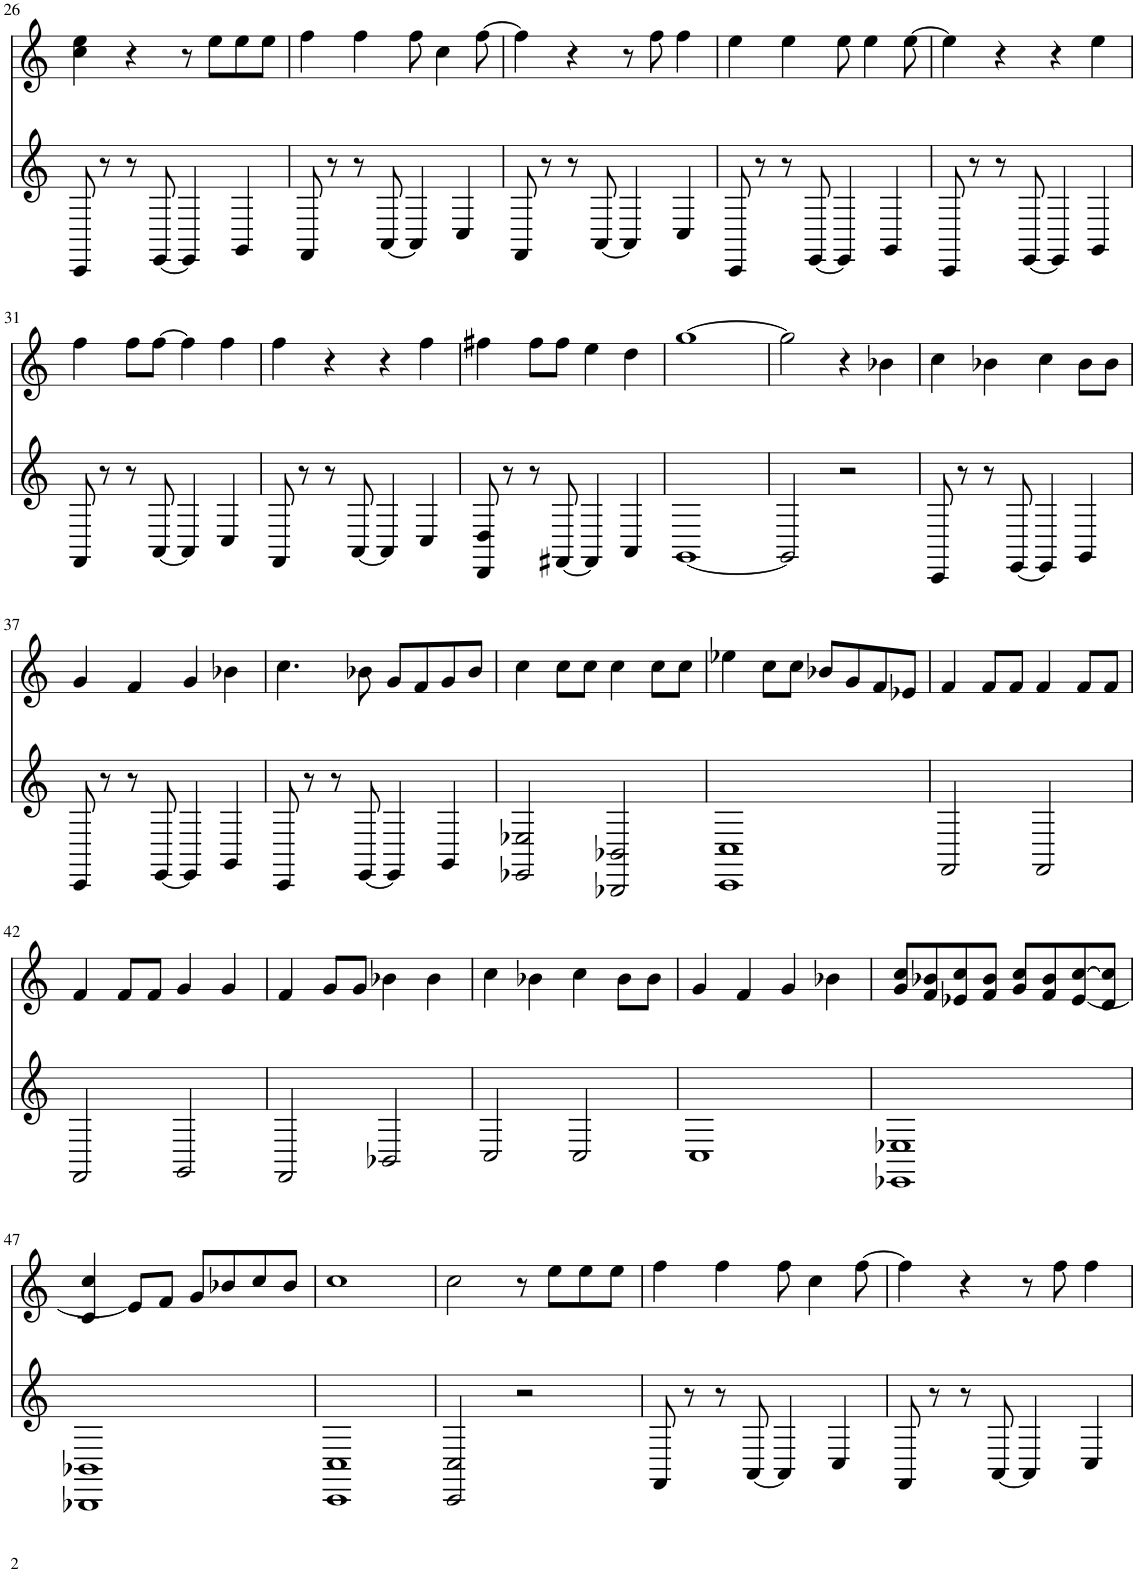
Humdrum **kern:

**kern	**kern
*part2	*part1
*staff2	*staff1
*I"Bass	*I"Melody
!!LO:PB:g=z
*clefG2	*clefG2
*k[]	*k[]
*M4/4	*M4/4
*met(c)	*met(c)
=26	=26
8CC/	4cc\ 4ee\
8r	.
8r	4r
[8EE/	.
4EE/]	8r
.	8ee\L
4GG/	8ee\
.	8ee\J
=27	=27
8FF/	4ff\
8r	.
8r	4ff\
[8AA/	.
4AA/]	8ff\
.	4cc\
4C/	.
.	[8ff\
=28	=28
8FF/	4ff\]
8r	.
8r	4r
[8AA/	.
4AA/]	8r
.	8ff\
4C/	4ff\
=29	=29
8CC/	4ee\
8r	.
8r	4ee\
[8EE/	.
4EE/]	8ee\
.	4ee\
4GG/	.
.	[8ee\
=30	=30
8CC/	4ee\]
8r	.
8r	4r
[8EE/	.
4EE/]	4r
4GG/	4ee\
!!LO:LB:g=z
=31	=31
8FF/	4ff\
8r	.
8r	8ff\L
[8AA/	[8ff\J
4AA/]	4ff\]
4C/	4ff\
=32	=32
8FF/	4ff\
8r	.
8r	4r
[8AA/	.
4AA/]	4r
4C/	4ff\
=33	=33
8DD/ 8D/	4ff#X\
8r	.
8r	8ff#\L
[8FF#X/	8ff#\J
4FF#/]	4ee\
4AA/	4dd\
=34	=34
[1GG	[1gg
=35	=35
2GG/]	2gg\]
2r	4r
.	4b-X\
=36	=36
8CC/	4cc\
8r	.
8r	4b-X\
[8EE/	.
4EE/]	4cc\
4GG/	8b-\L
.	8b-\J
!!LO:LB:g=z
=37	=37
8CC/	4g/
8r	.
8r	4f/
[8EE/	.
4EE/]	4g/
4GG/	4b-X\
=38	=38
8CC/	4.cc\
8r	.
8r	.
[8EE/	8b-X\
4EE/]	8g/L
.	8f/
4GG/	8g/
.	8b-/J
=39	=39
2EE-X/ 2E-X/	4cc\
.	8cc\L
.	8cc\J
2BBB-X/ 2BB-X/	4cc\
.	8cc\L
.	8cc\J
=40	=40
1CC 1C	4ee-X\
.	8cc\L
.	8cc\J
.	8b-X/L
.	8g/
.	8f/
.	8e-X/J
=41	=41
2FF/	4f/
.	8f/L
.	8f/J
2FF/	4f/
.	8f/L
.	8f/J
!!LO:LB:g=z
=42	=42
2FF/	4f/
.	8f/L
.	8f/J
2GG/	4g/
.	4g/
=43	=43
2FF/	4f/
.	8g/L
.	8g/J
2BB-X/	4b-X\
.	4b-\
=44	=44
2C/	4cc\
.	4b-X\
2C/	4cc\
.	8b-\L
.	8b-\J
=45	=45
1C	4g/
.	4f/
.	4g/
.	4b-X\
=46	=46
1EE-X 1E-X	8g/ 8cc/L
.	8f/ 8b-X/
.	8e-X/ 8cc/
.	8f/ 8b-/J
.	8g/ 8cc/L
.	8f/ 8b-/
.	[8e-/ [8cc/
.	8d/ 8cc/]J
!!LO:LB:g=z
=47	=47
1BBB-X 1BB-X	4c/ 4cc/
.	8e-/L]
.	8f/J
.	8g/L
.	8b-X/
.	8cc/
.	8b-/J
=48	=48
1CC 1C	1cc
=49	=49
2CC/ 2C/	2cc\
2r	8r
.	8ee\L
.	8ee\
.	8ee\J
=50	=50
8FF/	4ff\
8r	.
8r	4ff\
[8AA/	.
4AA/]	8ff\
.	4cc\
4C/	.
.	[8ff\
=51	=51
8FF/	4ff\]
8r	.
8r	4r
[8AA/	.
4AA/]	8r
.	8ff\
4C/	4ff\
=	=
*-	*-
